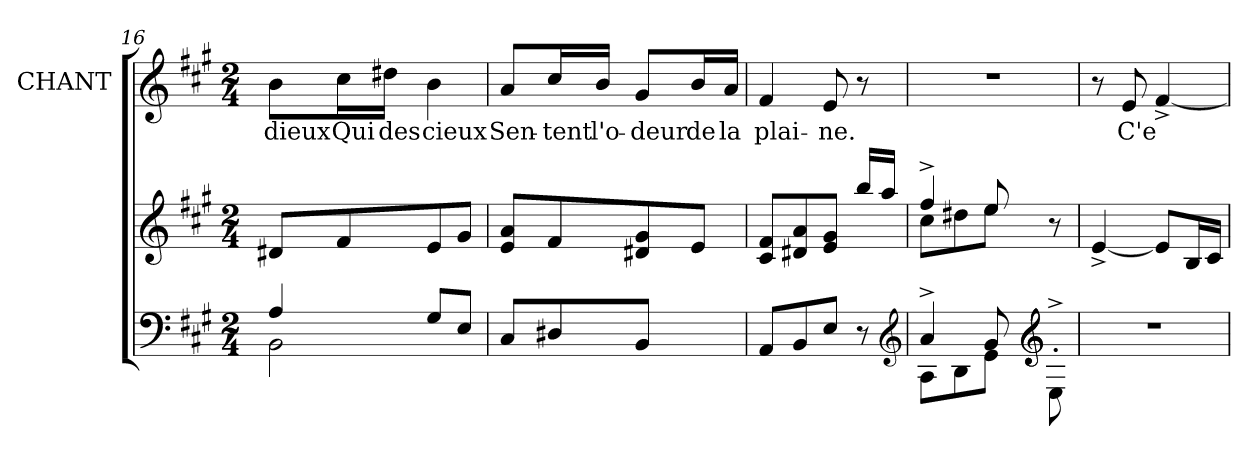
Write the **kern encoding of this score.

**kern	**kern	**kern	**text
*part3	*part2	*part1	*part1
*staff3	*staff2	*staff1	*staff1
*	*	*I"CHANT	*
!!LO:LB:g=z
*clefF4	*clefG2	*clefG2	*
*k[f#c#g#]	*k[f#c#g#]	*k[f#c#g#]	*
*M2/4	*M2/4	*M2/4	*
=16	=16	=16	=16
*^	*	*	*
4Ai/	2BBj\	8d#XZ/L	8bZ\L	dieux
.	.	8f#Z/	16cc#Z\L	Qui
.	.	.	16dd#XZ\JJ	des
8G#i/L	.	8eZ/	4bZ\	cieux
8Ei/J	.	8g#Z/J	.	.
*v	*v	*	*	*
=17	=17	=17	=17
8C#i/L	8aZ/ 8eZ/L	8aZ/L	Sen-
8D#Xi/	8f#Z/	16cc#Z/L	tent
.	.	16bZ/JJ	l'o-
8BBi/J	8g#Z/ 8d#XZ/	8g#Z/L	deur
8ryy	8eZ/J	16bZ/L	de
.	.	16aZ/JJ	la
=18	=18	=18	=18
8AAi/L	8f#Z/ 8c#Z/L	4f#Z/	plai-
8BBi/	8aZ/ 8d#XZ/	.	.
8Ei/J	8g#Z/ 8eZ/J	8eZ/	ne.
8r	16bbZ/LL	8r	.
.	16aaZ/JJ	.	.
*clefG2	*	*	*
=19	=19	=19	=19
*^	*^	*	*
4a^>i/	8AV\L	4ff#^>Z/	8cc#j\L	2r	.
.	8BV\	.	8dd#Xj\	.	.
8g#i/	8eV\J	8eeZ/	8eej\J	.	.
*clefG2	*	*	*	*	*
8E'>^>i\	8ryy	8r	8ryy	.	.
*v	*v	*	*	*	*
*	*v	*v	*	*
!!LO:LB:g=z
=20	=20	=20	=20
2r	[4e^>Z/	8r	.
.	.	8eZ/	C'e
.	8eZ/L]	[4f#^>Z/	.
.	16BZ/L	.	.
.	16c#Z/JJ	.	.
=	=	=	=
*-	*-	*-	*-
